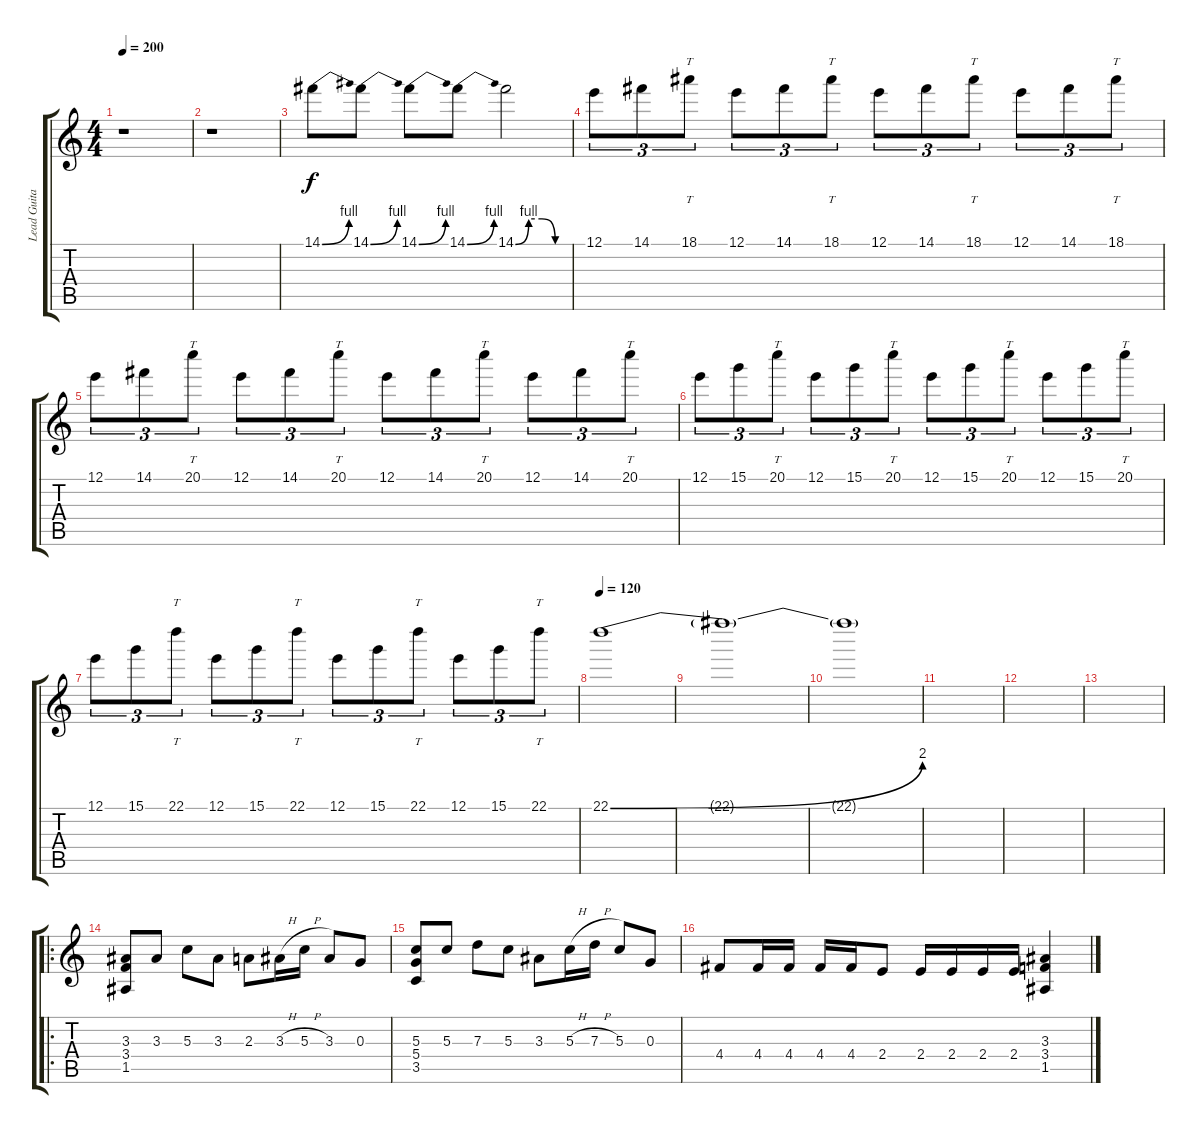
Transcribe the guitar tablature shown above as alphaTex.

\track ("Lead Guitar" "Lead Guita") {instrument overdrivenguitar}
\staff {score tabs}
\tuning (E4 B3 G3 D3 A2 E2) {hide}
\ts (4 4)
\tempo 200
\clef g2
\ks c
r.1{dy f} |
r.1 |
14.1{be (bend 0 0 60 4)}.8 14.1{be (bend 0 0 60 4)}.8 14.1{be (bend 0 0 60 4)}.8 14.1{be (bend 0 0 60 4)}.8 14.1{be (custom 0 0 15 4 30 4 45 0 60 0)}.2 |
12.1.8{tu (3 2)} 14.1.8{tu (3 2)} 18.1.8{tt tu (3 2)} 12.1.8{tu (3 2)} 14.1.8{tu (3 2)} 18.1.8{tt tu (3 2)} 12.1.8{tu (3 2)} 14.1.8{tu (3 2)} 18.1.8{tt tu (3 2)} 12.1.8{tu (3 2)} 14.1.8{tu (3 2)} 18.1.8{tt tu (3 2)} |
12.1.8{tu (3 2)} 14.1.8{tu (3 2)} 20.1.8{tt tu (3 2)} 12.1.8{tu (3 2)} 14.1.8{tu (3 2)} 20.1.8{tt tu (3 2)} 12.1.8{tu (3 2)} 14.1.8{tu (3 2)} 20.1.8{tt tu (3 2)} 12.1.8{tu (3 2)} 14.1.8{tu (3 2)} 20.1.8{tt tu (3 2)} |
12.1.8{tu (3 2)} 15.1.8{tu (3 2)} 20.1.8{tt tu (3 2)} 12.1.8{tu (3 2)} 15.1.8{tu (3 2)} 20.1.8{tt tu (3 2)} 12.1.8{tu (3 2)} 15.1.8{tu (3 2)} 20.1.8{tt tu (3 2)} 12.1.8{tu (3 2)} 15.1.8{tu (3 2)} 20.1.8{tt tu (3 2)} |
12.1.8{tu (3 2)} 15.1.8{tu (3 2)} 22.1.8{tt tu (3 2)} 12.1.8{tu (3 2)} 15.1.8{tu (3 2)} 22.1.8{tt tu (3 2)} 12.1.8{tu (3 2)} 15.1.8{tu (3 2)} 22.1.8{tt tu (3 2)} 12.1.8{tu (3 2)} 15.1.8{tu (3 2)} 22.1.8{tt tu (3 2)} |
\tempo 120
22.1{be (bend 0 0 60 8)}.1 |
22.1{t}.1 |
22.1{t}.1 |
|
|
|
\ro
(3.3 3.4 1.5).8 3.3.8 5.3.8 3.3.8 2.3.8 3.3{h}.16 5.3{h}.16 3.3.8 0.3.8 |
(5.3 5.4 3.5).8 5.3.8 7.3.8 5.3.8 3.3.8 5.3{h}.16 7.3{h}.16 5.3.8 0.3.8 |
4.4.8 4.4.16 4.4.16 4.4.16 4.4.16 2.4.8 2.4.16 2.4.16 2.4.16 2.4.16 (3.3 3.4 1.5).4
